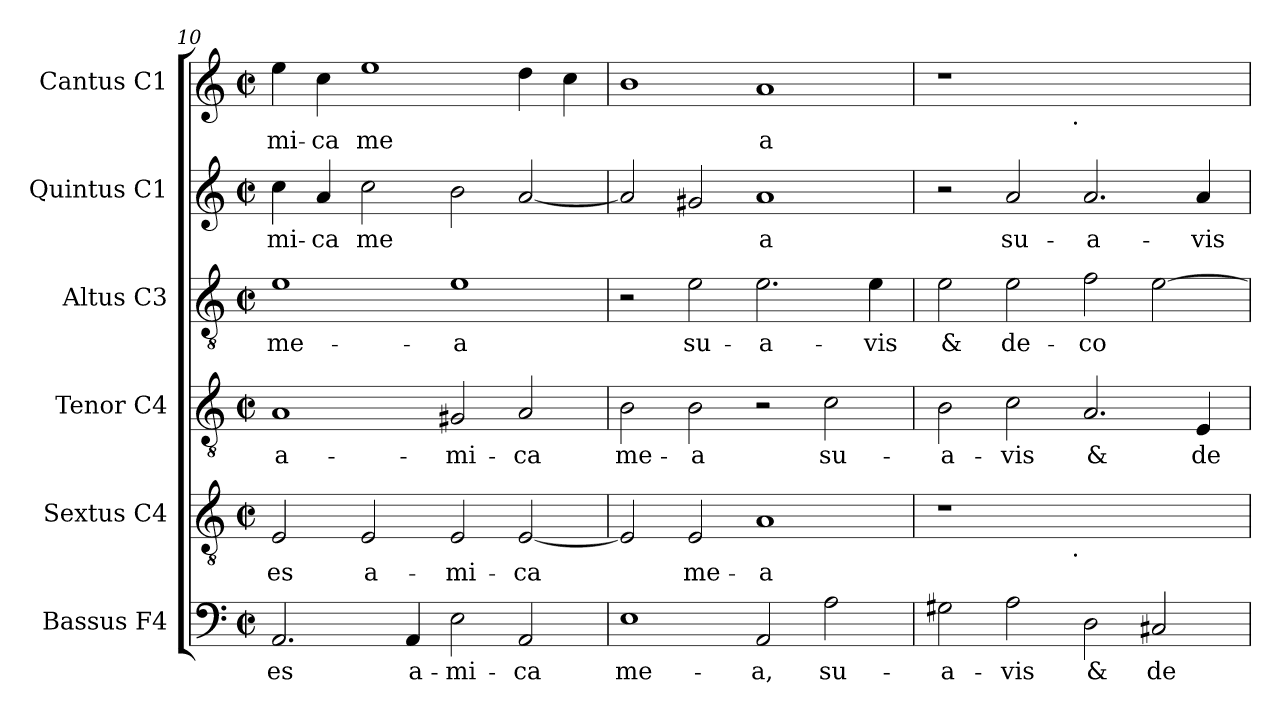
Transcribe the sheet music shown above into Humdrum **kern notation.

**kern	**text	**kern	**text	**kern	**text	**kern	**text	**kern	**text	**kern	**text
*part6	*part6	*part5	*part5	*part4	*part4	*part3	*part3	*part2	*part2	*part1	*part1
*staff6	*staff6	*staff5	*staff5	*staff4	*staff4	*staff3	*staff3	*staff2	*staff2	*staff1	*staff1
*I"Bassus  F4	*	*I"Sextus  C4	*	*I"Tenor  C4	*	*I"Altus  C3	*	*I"Quintus  C1	*	*I"Cantus  C1	*
*clefF4	*	*clefGv2	*	*clefGv2	*	*clefGv2	*	*clefG2	*	*clefG2	*
*k[]	*	*k[]	*	*k[]	*	*k[]	*	*k[]	*	*k[]	*
*C:	*	*C:	*	*C:	*	*C:	*	*C:	*	*C:	*
*M2/2	*	*M2/2	*	*M2/2	*	*M2/2	*	*M2/2	*	*M2/2	*
*met(c|)	*	*met(c|)	*	*met(c|)	*	*met(c|)	*	*met(c|)	*	*met(c|)	*
=10	=10	=10	=10	=10	=10	=10	=10	=10	=10	=10	=10
!	!LO:LY:b:cj	!	!LO:LY:b:cj	!	!LO:LY:b:cj	!	!LO:LY:b:cj	!	!LO:LY:b:cj	!	!LO:LY:b:cj
2.AA/	es	2E/	es	1A	a-	1e	me-	4cc\	-mi-	4ee\	-mi-
!	!	!	!	!	!	!	!	!	!LO:LY:b:cj	!	!LO:LY:b:cj
.	.	.	.	.	.	.	.	4a/	-ca	4cc\	-ca
!	!	!	!LO:LY:b:cj	!	!	!	!	!	!LO:LY:b:cj	!	!LO:LY:b:cj
.	.	2E/	a-	.	.	.	.	2cc\	me-	1ee	me-
!	!LO:LY:b:cj	!	!	!	!	!	!	!	!	!	!
4AA/	a-	.	.	.	.	.	.	.	.	.	.
!	!LO:LY:b:cj	!	!LO:LY:b:cj	!	!LO:LY:b:cj	!	!LO:LY:b:cj	!	!LO:LY:b:cj	!	!
2E\	-mi-	2E/	-mi-	2G#X/	-mi-	1e	-a	2b\	--	.	.
!	!LO:LY:b:cj	!	!LO:LY:b:cj	!	!LO:LY:b:cj	!	!	!	!LO:LY:b:cj	!	!LO:LY:b:cj
2AA/	-ca	[<2E/	-ca	2A/	-ca	.	.	[<2a/	--	4dd\	--
!	!	!	!	!	!	!	!	!	!	!	!LO:LY:b:cj
.	.	.	.	.	.	.	.	.	.	4cc\	--
=11	=11	=11	=11	=11	=11	=11	=11	=11	=11	=11	=11
!	!LO:LY:b:cj	!	!LO:LY:b:cj	!	!LO:LY:b:cj	!	!	!	!LO:LY:b:cj	!	!LO:LY:b:cj
1E	me-	2E/]	.	2B\	me-	2r	.	2a/]	--	1b	--
!	!	!	!LO:LY:b:cj	!	!LO:LY:b:cj	!	!LO:LY:b:cj	!	!LO:LY:b:cj	!	!
.	.	2E/	me-	2B\	-a	2e\	su-	2g#X/	--	.	.
!	!LO:LY:b:cj	!	!LO:LY:b:cj	!	!	!	!LO:LY:b:cj	!	!LO:LY:b:cj	!	!LO:LY:b:cj
2AA/	-a,	1A	-a	2r	.	2.e\	-a-	1a	-a	1a	-a
!	!LO:LY:b:cj	!	!	!	!LO:LY:b:cj	!	!	!	!	!	!
2A\	su-	.	.	2c\	su-	.	.	.	.	.	.
!	!	!	!	!	!	!	!LO:LY:b:cj	!	!	!	!
.	.	.	.	.	.	4e\	-vis	.	.	.	.
!!LO:LB:g=z
=12	=12	=12	=12	=12	=12	=12	=12	=12	=12	=12	=12
!	!	!	!	!	!	!	!	!	!	!LO:TX:a:t=1 2	!
!	!LO:LY:b:cj	!	!	!	!LO:LY:b:cj	!	!LO:LY:b:cj	!	!	!	!
*	*	*^	*	*	*	*	*	*	*	*^	*
2G#X\	-a-	1r	2ryy	.	2B\	-a-	2e\	&	2r	.	1r	2ryy	.
!	!LO:LY:b:cj	!	!	!	!	!LO:LY:b:cj	!	!LO:LY:b:cj	!	!LO:LY:b:cj	!	!	!
2A\	-vis	.	4...ryy	.	2c\	-vis	2e\	de-	2a/	su-	.	4...ryy	.
!	!	!	!	!	!	!	!	!	!	!	!	!LO:TX:b:t=.	!
!	!	!	!LO:TX:b:t=.	!	!	!	!	!	!	!	!	!	!
.	.	.	1ryy	.	.	.	.	.	.	.	.	1ryy	.
!	!LO:LY:b:cj	!	!	!	!	!LO:LY:b:cj	!	!LO:LY:b:cj	!	!LO:LY:b:cj	!	!	!
2D\	&	1ryy	.	.	2.A/	&	2f\	-co-	2.a/	-a-	1ryy	.	.
!	!LO:LY:b:cj	!	!	!	!	!	!	!LO:LY:b:cj	!	!	!	!	!
2C#X/	de-	.	.	.	.	.	[>2e\	--	.	.	.	.	.
!	!	!	!	!	!	!LO:LY:b:cj	!	!	!	!LO:LY:b:cj	!	!	!
.	.	.	.	.	4E/	de-	.	.	4a/	-vis	.	.	.
.	.	.	32ryy	.	.	.	.	.	.	.	.	32ryy	.
*	*	*v	*v	*	*	*	*	*	*	*	*v	*v	*
=	=	=	=	=	=	=	=	=	=	=	=
*-	*-	*-	*-	*-	*-	*-	*-	*-	*-	*-	*-
